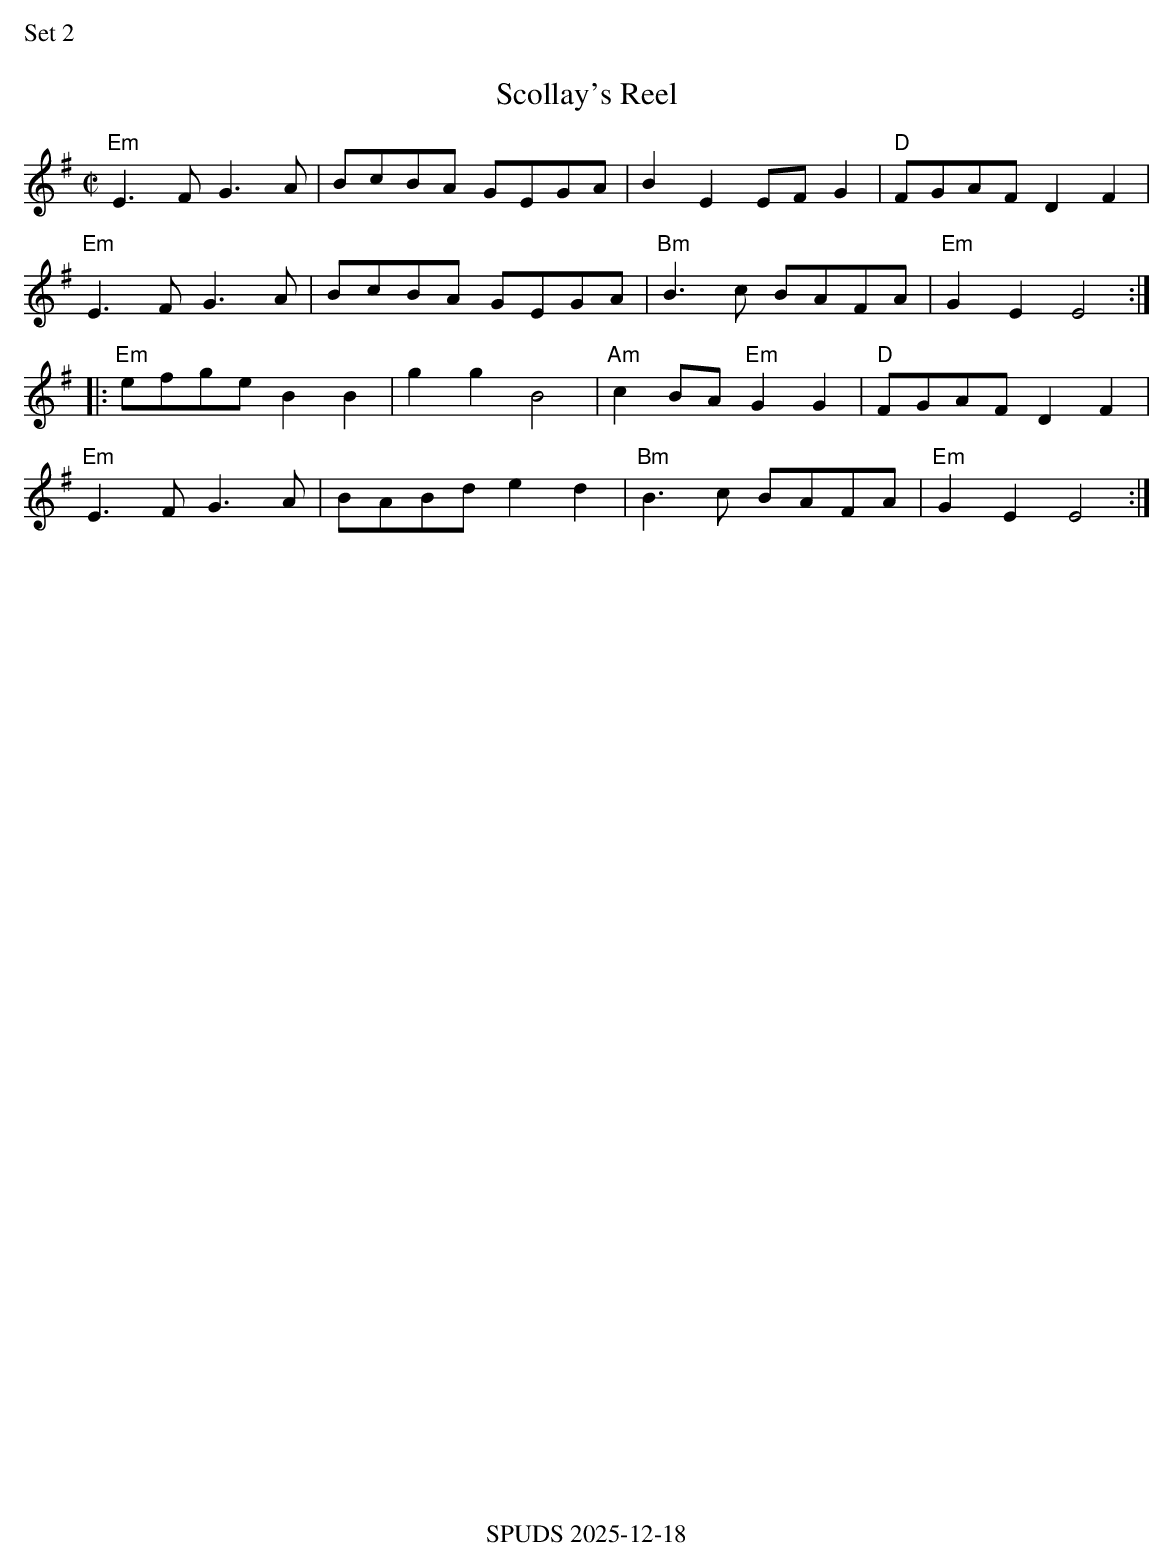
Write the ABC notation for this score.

X:1
%%text Set 2
T:Scollay's Reel
M:C|
L:1/8
K:Em
"Em"E3F G3A|BcBA GEGA|B2E2 EFG2|"D"FGAF D2F2|
"Em"E3F G3A|BcBA GEGA|"Bm"B3c BAFA|"Em"G2E2E4:|
|:"Em"efge B2B2|g2g2B4|"Am"c2BA "Em"G2G2|"D"FGAF D2F2|
"Em"E3F G3A|BABd e2d2|"Bm"B3c BAFA|"Em"G2E2E4:|
